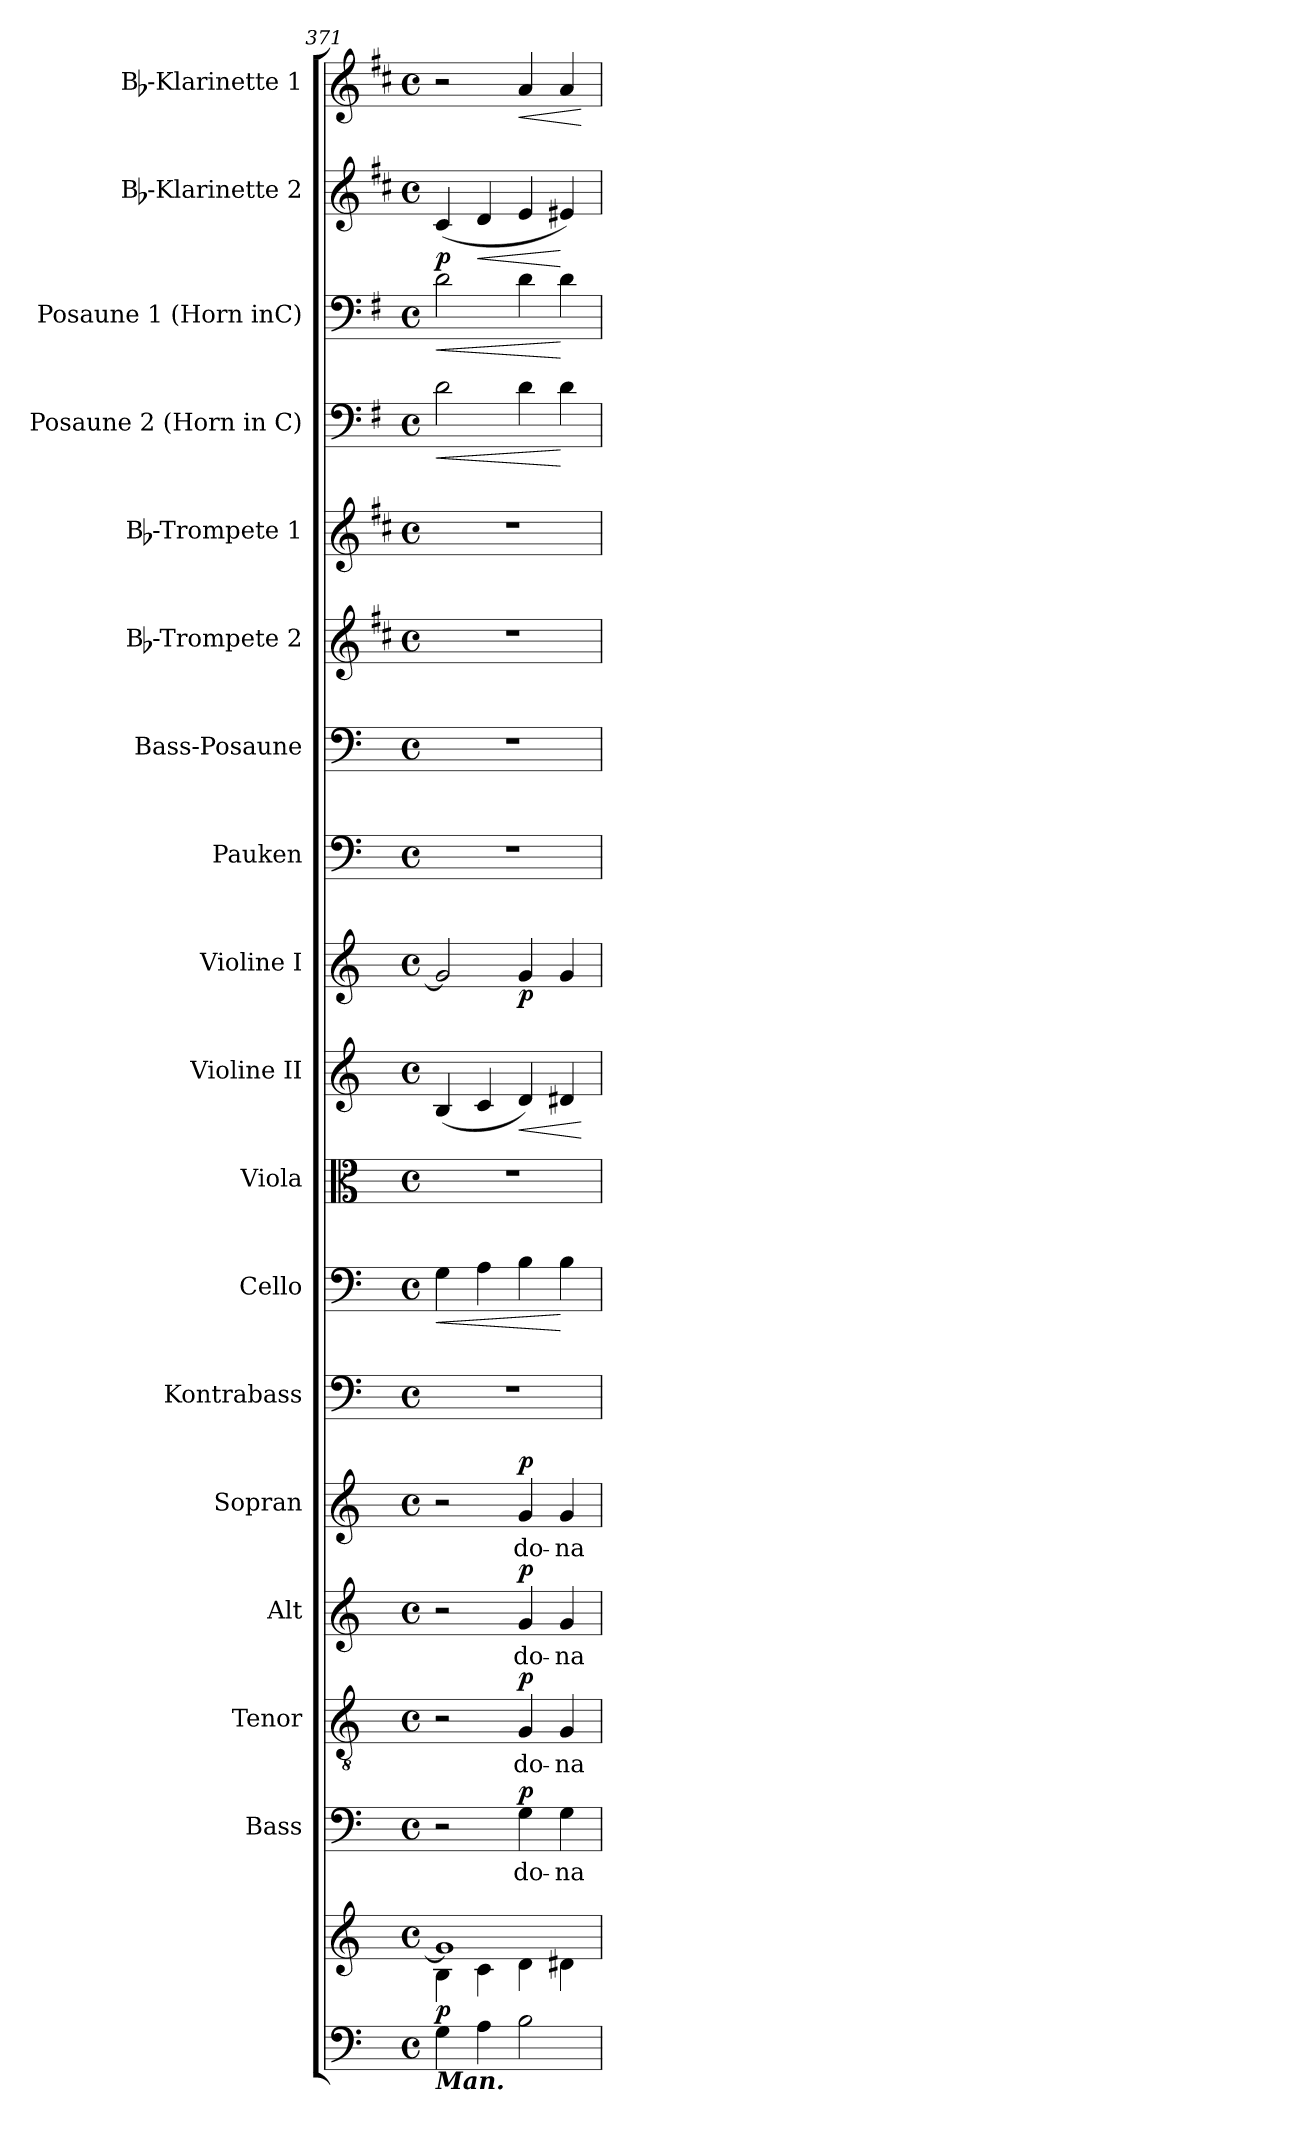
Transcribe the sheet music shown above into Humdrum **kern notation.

**kern	**kern	**dynam	**kern	**text	**dynam	**kern	**text	**dynam	**kern	**text	**dynam	**kern	**text	**dynam	**kern	**kern	**dynam	**kern	**kern	**dynam	**kern	**dynam	**kern	**kern	**kern	**kern	**kern	**dynam	**kern	**dynam	**kern	**dynam	**kern	**dynam
*part18	*part18	*part18	*part17	*part17	*part17	*part16	*part16	*part16	*part15	*part15	*part15	*part14	*part14	*part14	*part13	*part12	*part12	*part11	*part10	*part10	*part9	*part9	*part8	*part7	*part6	*part5	*part4	*part4	*part3	*part3	*part2	*part2	*part1	*part1
*staff19	*staff18	*staff18/19	*staff17	*staff17	*staff17	*staff16	*staff16	*staff16	*staff15	*staff15	*staff15	*staff14	*staff14	*staff14	*staff13	*staff12	*staff12	*staff11	*staff10	*staff10	*staff9	*staff9	*staff8	*staff7	*staff6	*staff5	*staff4	*staff4	*staff3	*staff3	*staff2	*staff2	*staff1	*staff1
*	*	*	*I"Bass	*	*	*I"Tenor	*	*	*I"Alt	*	*	*I"Sopran	*	*	*I"Kontrabass	*I"Cello	*	*I"Viola	*I"Violine II	*	*I"Violine I	*	*I"Pauken	*I"Bass-Posaune	*I"Bb-Trompete 2	*I"Bb-Trompete 1	*I"Posaune 2 (Horn in C)	*	*I"Posaune 1 (Horn inC)	*	*I"Bb-Klarinette 2	*	*I"Bb-Klarinette 1	*
*	*	*	*I'B.	*	*	*I'T.	*	*	*I'A.	*	*	*I'S.	*	*	*I'Kb.	*	*	*I'Vla.	*I'Vl. II	*	*I'Vl. I	*	*I'Pk.	*I'B-Pos.	*I'Bb Trp. 2	*I'Bb Trp. 1	*I'Pos. 2	*	*I'Pos. 1	*	*I'Bb Kl. 2	*	*I'Bb Kl. 1	*
*clefF4	*clefG2	*	*clefF4	*	*	*clefGv2	*	*	*clefG2	*	*	*clefG2	*	*	*clefF4	*clefF4	*	*clefC3	*clefG2	*	*clefG2	*	*clefF4	*clefF4	*clefG2	*clefG2	*clefF4	*	*clefF4	*	*clefG2	*	*clefG2	*
*	*	*	*	*	*	*	*	*	*	*	*	*	*	*	*ITrd7c12	*	*	*	*	*	*	*	*	*	*ITrd1c2	*ITrd1c2	*ITrd4c7	*	*ITrd4c7	*	*ITrd1c2	*	*ITrd1c2	*
*k[]	*k[]	*	*k[]	*	*	*k[]	*	*	*k[]	*	*	*k[]	*	*	*k[]	*k[]	*	*k[]	*k[]	*	*k[]	*	*k[]	*k[]	*k[]	*k[]	*k[]	*	*k[]	*	*k[]	*	*k[]	*
*C:	*C:	*	*C:	*	*	*C:	*	*	*C:	*	*	*C:	*	*	*C:	*C:	*	*C:	*C:	*	*C:	*	*C:	*C:	*C:	*C:	*C:	*	*C:	*	*C:	*	*C:	*
*M4/4	*M4/4	*	*M4/4	*	*	*M4/4	*	*	*M4/4	*	*	*M4/4	*	*	*M4/4	*M4/4	*	*M4/4	*M4/4	*	*M4/4	*	*M4/4	*M4/4	*M4/4	*M4/4	*M4/4	*	*M4/4	*	*M4/4	*	*M4/4	*
*met(c)	*met(c)	*	*met(c)	*	*	*met(c)	*	*	*met(c)	*	*	*met(c)	*	*	*met(c)	*met(c)	*	*met(c)	*met(c)	*	*met(c)	*	*met(c)	*met(c)	*met(c)	*met(c)	*met(c)	*	*met(c)	*	*met(c)	*	*met(c)	*
=371	=371	=371	=371	=371	=371	=371	=371	=371	=371	=371	=371	=371	=371	=371	=371	=371	=371	=371	=371	=371	=371	=371	=371	=371	=371	=371	=371	=371	=371	=371	=371	=371	=371	=371
*	*^	*	*	*	*	*	*	*	*	*	*	*	*	*	*	*	*	*	*	*	*	*	*	*	*	*	*	*	*	*	*	*	*	*
!LO:TX:b:Bi:t=Man.	!	!	!	!	!	!	!	!	!	!	!	!	!	!	!	!	!	!	!	!	!	!	!	!	!	!	!	!	!	!	!	!	!	!	!
!	!	!	!LO:DY:b	!	!	!	!	!	!	!	!	!	!	!	!	!	!	!LO:HP:b	!	!	!	!	!	!	!	!	!	!	!LO:HP:b	!	!LO:HP:b	!	!LO:DY:b	!	!
4G\	1g]	4B\	p	2r	.	.	2r	.	.	2r	.	.	2r	.	.	1r	4G\	<	1r	(<4B/	.	2g/]	.	1r	1r	1r	1r	2G\	<	2G\	<	(<4B/	p	2r	.
!	!	!	!	!	!	!	!	!	!	!	!	!	!	!	!	!	!	!	!	!	!	!	!	!	!	!	!	!	!	!	!	!	!LO:HP:b	!	!
4A\	.	4c\	.	.	.	.	.	.	.	.	.	.	.	.	.	.	4A\	.	.	4c/	.	.	.	.	.	.	.	.	.	.	.	4c/	<	.	.
!	!	!	!	!	!LO:LY:b	!LO:DY:a	!	!LO:LY:b	!LO:DY:a	!	!LO:LY:b	!LO:DY:a	!	!LO:LY:b	!LO:DY:a	!	!	!	!	!	!LO:HP:b	!	!LO:DY:b	!	!	!	!	!	!	!	!	!	!	!	!LO:HP:b
2B\	.	4d\	.	4G\	do-	p	4G/	do-	p	4g/	do-	p	4g/	do-	p	.	4B\	.	.	4d/)	<	4g/	p	.	.	.	.	4G\	.	4G\	.	4d/	.	4g/	<
!	!	!	!	!	!LO:LY:b	!	!	!LO:LY:b	!	!	!LO:LY:b	!	!	!LO:LY:b	!	!	!	!	!	!	!	!	!	!	!	!	!	!	!	!	!	!	!	!	!
.	.	4d#X\	.	4G\	-na	.	4G/	-na	.	4g/	-na	.	4g/	-na	.	.	4B\	[	.	4d#X/	.	4g/	.	.	.	.	.	4G\	[	4G\	[	4d#X/)	[	4g/	.
*	*v	*v	*	*	*	*	*	*	*	*	*	*	*	*	*	*	*	*	*	*	*	*	*	*	*	*	*	*	*	*	*	*	*	*	*
.	.	.	.	.	.	.	.	.	.	.	.	.	.	.	.	.	.	.	.	[	.	.	.	.	.	.	.	.	.	.	.	.	.	[
=	=	=	=	=	=	=	=	=	=	=	=	=	=	=	=	=	=	=	=	=	=	=	=	=	=	=	=	=	=	=	=	=	=	=
*-	*-	*-	*-	*-	*-	*-	*-	*-	*-	*-	*-	*-	*-	*-	*-	*-	*-	*-	*-	*-	*-	*-	*-	*-	*-	*-	*-	*-	*-	*-	*-	*-	*-	*-
